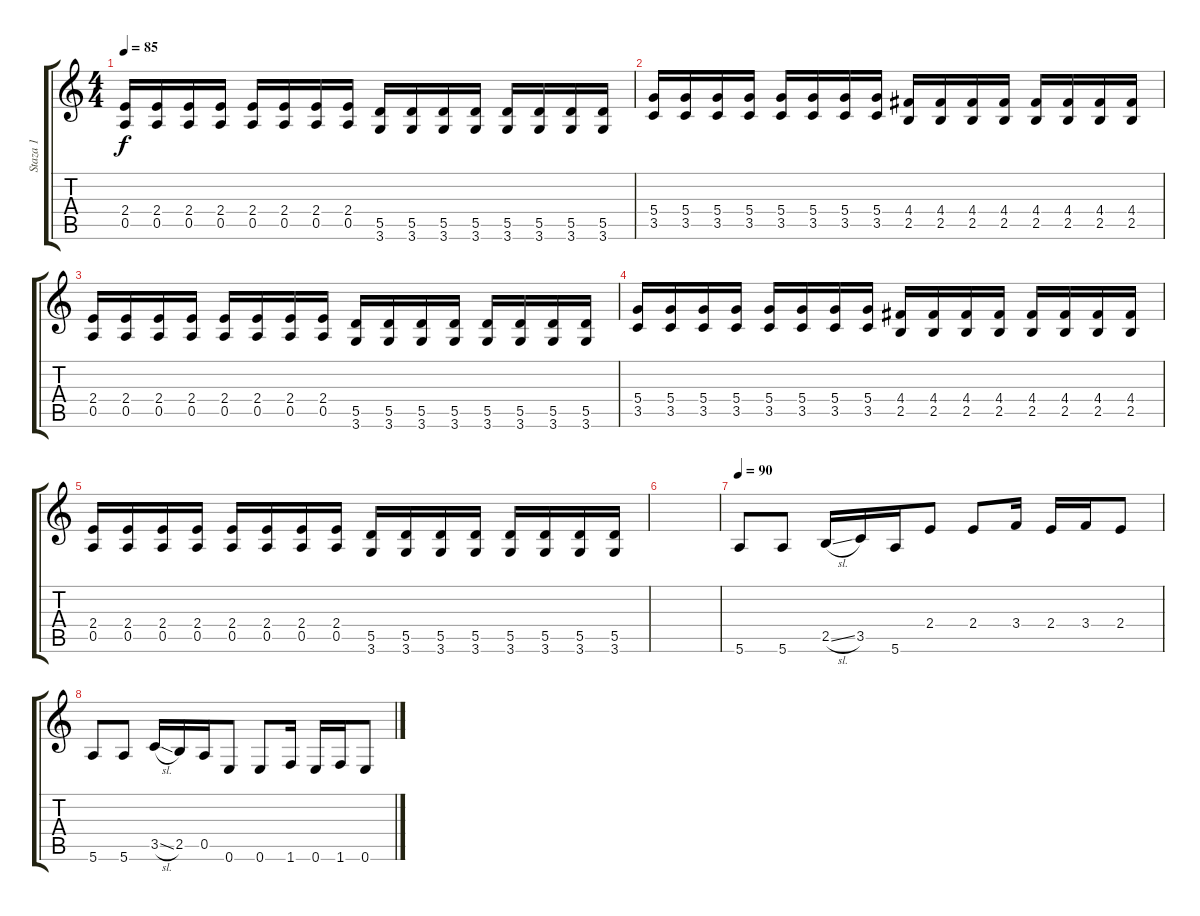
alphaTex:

\track ("Staza 1" "Staza 1") {instrument distortionguitar}
\staff {score tabs}
\tuning (E4 B3 G3 D3 A2 E2) {hide}
\ts (4 4)
\tempo 85
\clef g2
\ks c
(2.4 0.5).16{dy f} (2.4 0.5).16 (2.4 0.5).16 (2.4 0.5).16 (2.4 0.5).16 (2.4 0.5).16 (2.4 0.5).16 (2.4 0.5).16 (5.5 3.6).16 (5.5 3.6).16 (5.5 3.6).16 (5.5 3.6).16 (5.5 3.6).16 (5.5 3.6).16 (5.5 3.6).16 (5.5 3.6).16 |
(5.4 3.5).16 (5.4 3.5).16 (5.4 3.5).16 (5.4 3.5).16 (5.4 3.5).16 (5.4 3.5).16 (5.4 3.5).16 (5.4 3.5).16 (4.4 2.5).16 (4.4 2.5).16 (4.4 2.5).16 (4.4 2.5).16 (4.4 2.5).16 (4.4 2.5).16 (4.4 2.5).16 (4.4 2.5).16 |
(2.4 0.5).16 (2.4 0.5).16 (2.4 0.5).16 (2.4 0.5).16 (2.4 0.5).16 (2.4 0.5).16 (2.4 0.5).16 (2.4 0.5).16 (5.5 3.6).16 (5.5 3.6).16 (5.5 3.6).16 (5.5 3.6).16 (5.5 3.6).16 (5.5 3.6).16 (5.5 3.6).16 (5.5 3.6).16 |
(5.4 3.5).16 (5.4 3.5).16 (5.4 3.5).16 (5.4 3.5).16 (5.4 3.5).16 (5.4 3.5).16 (5.4 3.5).16 (5.4 3.5).16 (4.4 2.5).16 (4.4 2.5).16 (4.4 2.5).16 (4.4 2.5).16 (4.4 2.5).16 (4.4 2.5).16 (4.4 2.5).16 (4.4 2.5).16 |
(2.4 0.5).16 (2.4 0.5).16 (2.4 0.5).16 (2.4 0.5).16 (2.4 0.5).16 (2.4 0.5).16 (2.4 0.5).16 (2.4 0.5).16 (5.5 3.6).16 (5.5 3.6).16 (5.5 3.6).16 (5.5 3.6).16 (5.5 3.6).16 (5.5 3.6).16 (5.5 3.6).16 (5.5 3.6).16 |
|
\tempo 90
5.6.8 5.6.8 2.5{sl}.16 3.5.16 5.6.16 2.4.8 2.4.8 3.4.16 2.4.16 3.4.16 2.4.8 |
5.6.8 5.6.8 3.5{sl}.16 2.5.16 0.5.16 0.6.8 0.6.8 1.6.16 0.6.16 1.6.16 0.6.8
